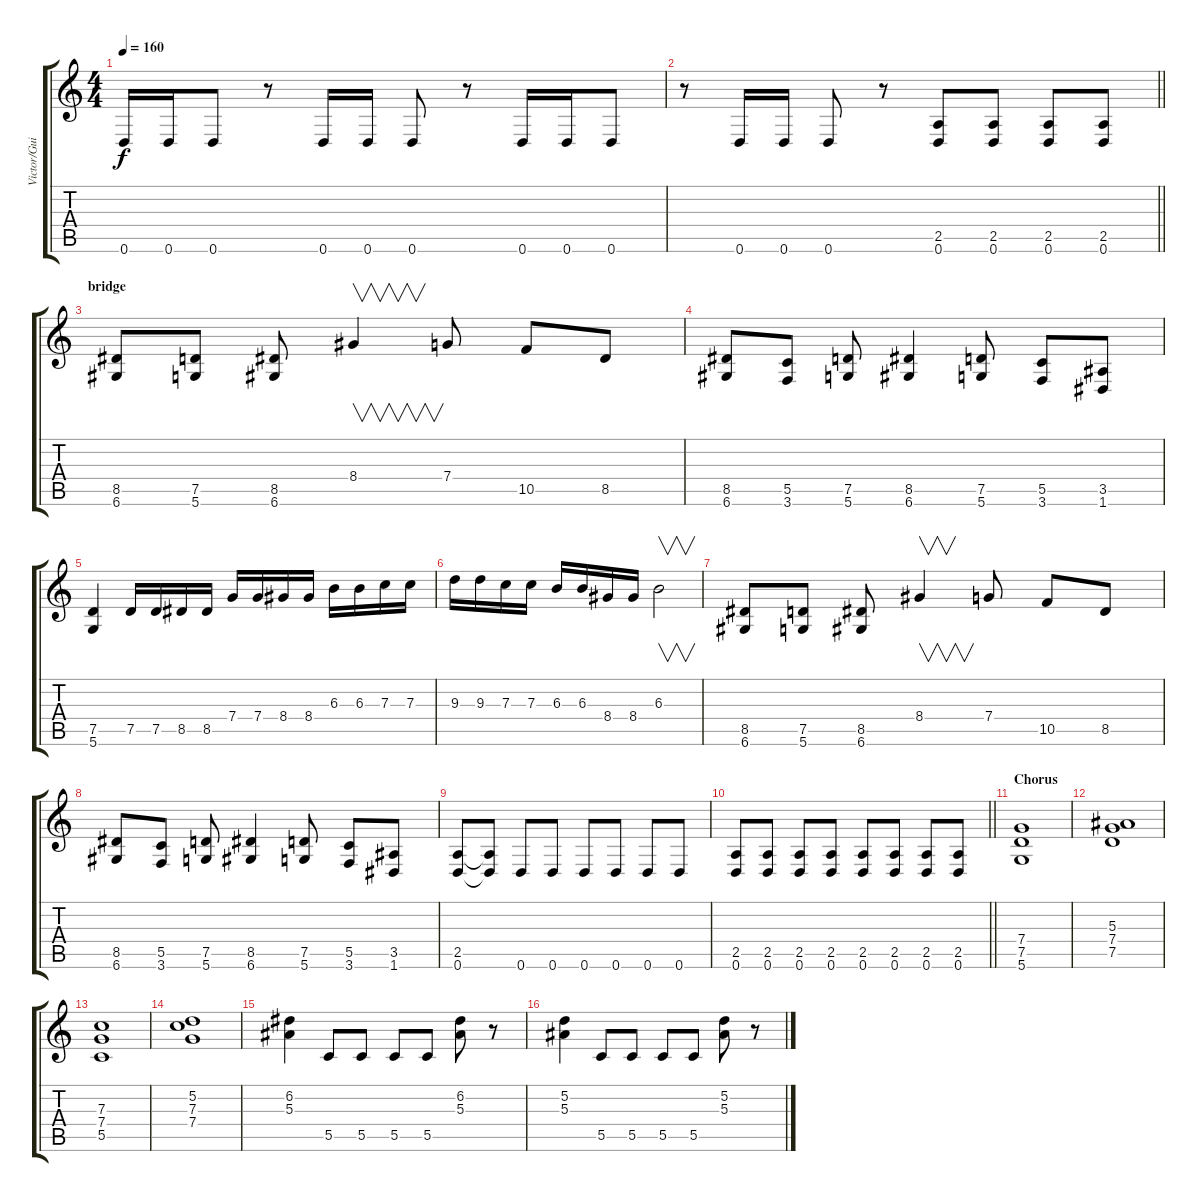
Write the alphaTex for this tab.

\track ("Victor/Guitar I" "Victor/Gui") {instrument distortionguitar}
\staff {score tabs}
\tuning (D4 A3 F3 C3 G2 D2) {hide}
\ts (4 4)
\tempo 160
\clef g2
\ks c
0.6.16{dy f} 0.6.16 0.6.8 r.8 0.6.16 0.6.16 0.6.8 r.8 0.6.16 0.6.16 0.6.8 |
\barLineRight lightlight
r.8 0.6.16 0.6.16 0.6.8 r.8 (2.5 0.6).8 (2.5 0.6).8 (2.5 0.6).8 (2.5 0.6).8 |
\section ("" "bridge")
(8.5 6.6).8 (7.5 5.6).8 (8.5 6.6).8 8.4.4{v} 7.4.8 10.5.8 8.5.8 |
(8.5 6.6).8 (5.5 3.6).8 (7.5 5.6).8 (8.5 6.6).4 (7.5 5.6).8 (5.5 3.6).8 (3.5 1.6).8 |
(7.5 5.6).4 7.5.16 7.5.16 8.5.16 8.5.16 7.4.16 7.4.16 8.4.16 8.4.16 6.3.16 6.3.16 7.3.16 7.3.16 |
9.3.16 9.3.16 7.3.16 7.3.16 6.3.16 6.3.16 8.4.16 8.4.16 6.3.2{v instrument guitarharmonics} |
(8.5 6.6).8{instrument distortionguitar} (7.5 5.6).8 (8.5 6.6).8 8.4.4{v} 7.4.8 10.5.8 8.5.8 |
(8.5 6.6).8 (5.5 3.6).8 (7.5 5.6).8 (8.5 6.6).4 (7.5 5.6).8 (5.5 3.6).8 (3.5 1.6).8 |
(2.5 0.6).8 (2.5{t} 0.6{t}).8 0.6.8 0.6.8 0.6.8 0.6.8 0.6.8 0.6.8 |
\barLineRight lightlight
(2.5 0.6).8 (2.5 0.6).8 (2.5 0.6).8 (2.5 0.6).8 (2.5 0.6).8 (2.5 0.6).8 (2.5 0.6).8 (2.5 0.6).8 |
\section ("" "Chorus")
(7.4 7.5 5.6).1 |
(5.3 7.4 7.5).1 |
(7.3 7.4 5.5).1 |
(5.2 7.3 7.4).1 |
(6.2 5.3).4 5.5.8 5.5.8 5.5.8 5.5.8 (6.2 5.3).8 r.8 |
(5.2 5.3).4 5.5.8 5.5.8 5.5.8 5.5.8 (5.2 5.3).8 r.8
